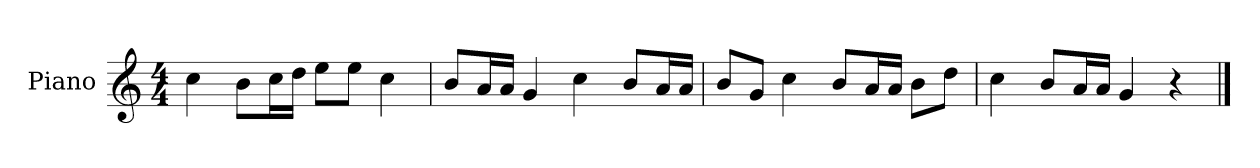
**kern
*part1
*staff1
*I"Piano
*I'P-no
*clefG2
*k[]
*M4/4
*MM90
=1
4cc\
8b\L
16cc\L
16dd\JJ
8ee\L
8ee\J
4cc\
=2
8b/L
16a/L
16a/JJ
4g/
4cc\
8b/L
16a/L
16a/JJ
=3
8b/L
8g/J
4cc\
8b/L
16a/L
16a/JJ
8b\L
8dd\J
=4
4cc\
8b/L
16a/L
16a/JJ
4g/
4r
==
*-
